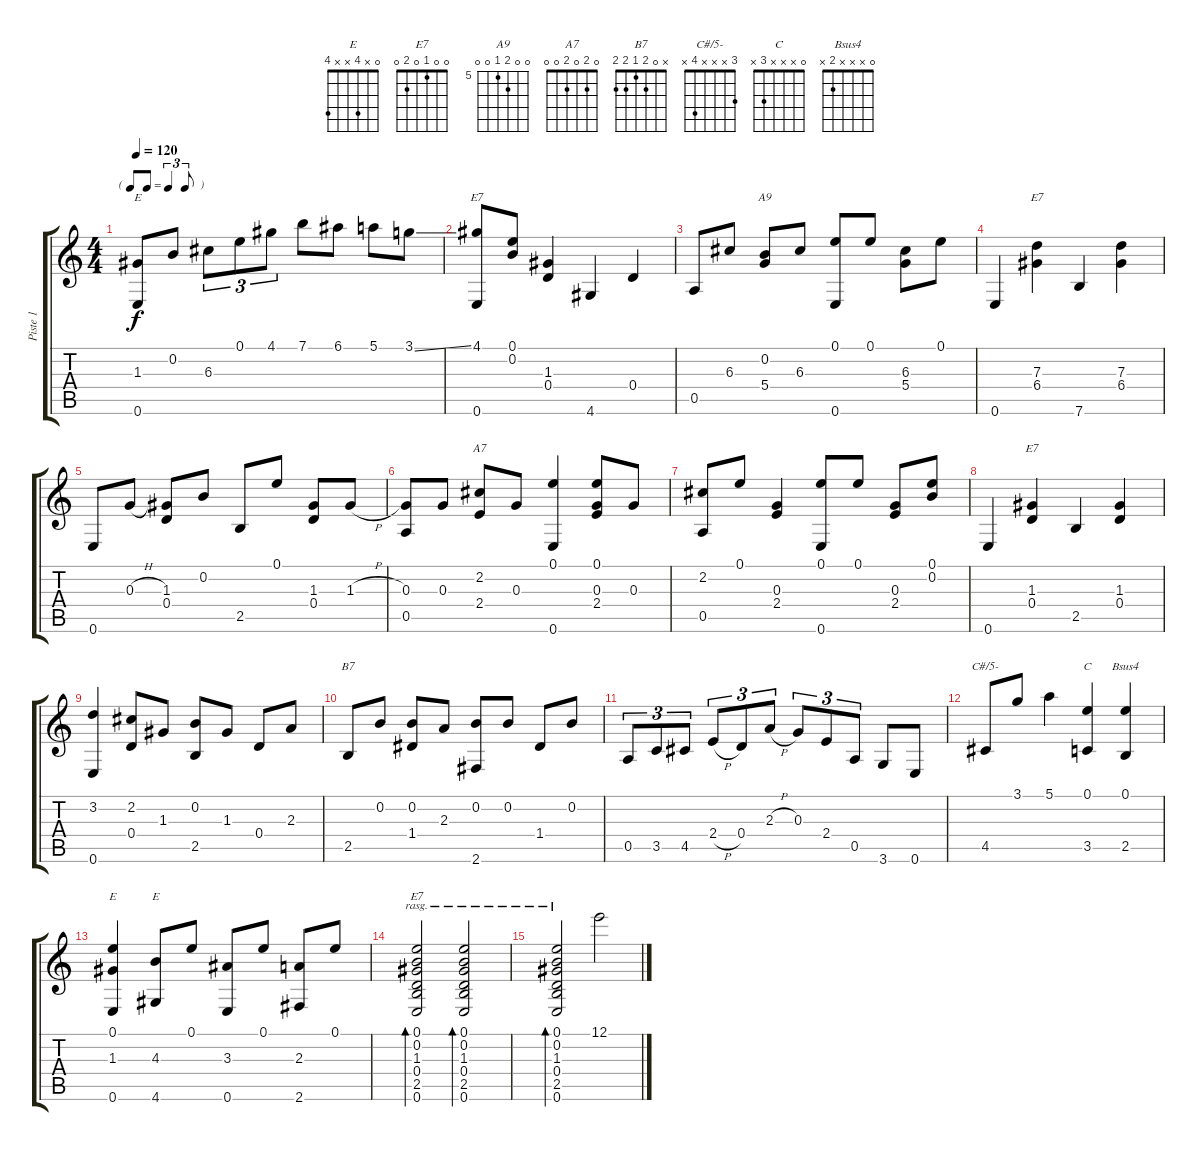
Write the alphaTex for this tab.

\track ("Piste 1" "Piste 1") {instrument acousticguitarnylon}
\staff {score tabs}
\tuning (E4 B3 G3 D3 A2 E2) {hide}
\chord ("E" x 0 1 x x 0)
\chord ("E7" 4 x 1 0 x 0)
\chord ("A9" 0 0 6 5 0 0) {firstfret 5}
\chord ("E7" x x 7 6 x 0) {firstfret 6}
\chord ("A7" 0 2 0 2 0 0)
\chord ("E7" x x 1 0 2 0)
\chord ("B7" x 0 2 1 2 2)
\chord ("C#/5-" 3 x x x 4 x)
\chord ("C" 0 x x x 3 x)
\chord ("Bsus4" 0 x x x 2 x)
\chord ("E" 0 x 1 x x 0)
\chord ("E" 0 x 4 x x 4)
\chord ("E7" 0 0 1 0 2 0)
\ts (4 4)
\tf triplet8th
\tempo 120
\clef g2
\ks c
(1.3 0.6).8{ch "E" dy f} 0.2.8 6.3.8{tu (3 2)} 0.1.8{tu (3 2)} 4.1.8{tu (3 2)} 7.1.8 6.1.8 5.1.8 3.1{ss}.8 |
(4.1 0.6).8{ch "E7"} (0.1 0.2).8 (1.3 0.4).4 4.6.4 0.4.4 |
0.5.8 6.3.8 (0.2 5.4).8{ch "A9"} 6.3.8 (0.1 0.6).8 0.1.8 (6.3 5.4).8 0.1.8 |
0.6.4 (7.3 6.4).4{ch "E7"} 7.6.4 (7.3 6.4).4 |
0.6.8 0.3{h}.8 (1.3 0.4).8 0.2.8 2.5.8 0.1.8 (1.3 0.4).8 1.3{h}.8 |
(0.3 0.5).8 0.3.8 (2.2 2.4).8{ch "A7"} 0.3.8 (0.1 0.6).4 (0.1 0.3 2.4).8 0.3.8 |
(2.2 0.5).8 0.1.8 (0.3 2.4).4 (0.1 0.6).8 0.1.8 (0.3 2.4).8 (0.1 0.2).8 |
0.6.4 (1.3 0.4).4{ch "E7"} 2.5.4 (1.3 0.4).4 |
(3.2 0.6).4 (2.2 0.4).8 1.3.8 (0.2 2.5).8 1.3.8 0.4.8 2.3.8 |
2.5.8{ch "B7"} 0.2.8 (0.2 1.4).8 2.3.8 (0.2 2.6).8 0.2.8 1.4.8 0.2.8 |
0.5.8{tu (3 2)} 3.5.8{tu (3 2)} 4.5.8{tu (3 2)} 2.4{h}.8{tu (3 2)} 0.4.8{tu (3 2)} 2.3{h}.8{tu (3 2)} 0.3.8{tu (3 2)} 2.4.8{tu (3 2)} 0.5.8{tu (3 2)} 3.6.8 0.6.8 |
4.5.8{ch "C#/5-"} 3.1.8 5.1.4 (0.1 3.5).4{ch "C"} (0.1 2.5).4{ch "Bsus4"} |
(0.1 1.3 0.6).4{ch "E"} (4.3 4.6).8{ch "E"} 0.1.8 (3.3 0.6).8 0.1.8 (2.3 2.6).8 0.1.8 |
(0.1 0.2 1.3 0.4 2.5 0.6).2{bd 480 ch "E7" rasg ii} (0.1 0.2 1.3 0.4 2.5 0.6).2{bd 480 rasg ii} |
(0.1 0.2 1.3 0.4 2.5 0.6).2{bd 480 rasg ii} 12.1.2
